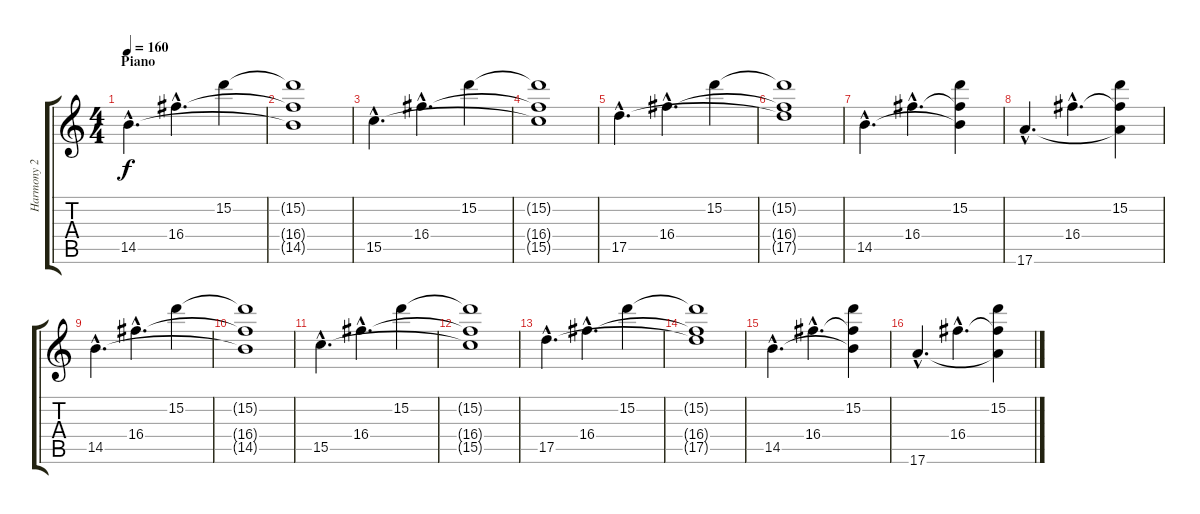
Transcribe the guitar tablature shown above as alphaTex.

\track ("Harmony 2" "Harmony 2") {instrument acousticguitarsteel}
\staff {score tabs}
\tuning (E4 B3 G3 D3 A2 E2) {hide}
\ts (4 4)
\section ("" "Piano")
\tempo 160
\clef g2
\ks c
14.5{hac}.4{d dy f} 16.4{hac}.4{d} 15.2.4 |
(15.2{t} 16.4{t} 14.5{t}).1 |
15.5{hac}.4{d} 16.4{hac}.4{d} 15.2.4 |
(15.2{t} 16.4{t} 15.5{t}).1 |
17.5{hac}.4{d} 16.4{hac}.4{d} 15.2.4 |
(15.2{t} 16.4{t} 17.5{t}).1 |
14.5{hac}.4{d} 16.4{hac}.4{d} (15.2 16.4{t} 14.5{t}).4 |
17.6{hac}.4{d} 16.4{hac}.4{d} (15.2 16.4{t} 17.6{t}).4 |
14.5{hac}.4{d} 16.4{hac}.4{d} 15.2.4 |
(15.2{t} 16.4{t} 14.5{t}).1 |
15.5{hac}.4{d} 16.4{hac}.4{d} 15.2.4 |
(15.2{t} 16.4{t} 15.5{t}).1 |
17.5{hac}.4{d} 16.4{hac}.4{d} 15.2.4 |
(15.2{t} 16.4{t} 17.5{t}).1 |
14.5{hac}.4{d} 16.4{hac}.4{d} (15.2 16.4{t} 14.5{t}).4 |
17.6{hac}.4{d} 16.4{hac}.4{d} (15.2 16.4{t} 17.6{t}).4
